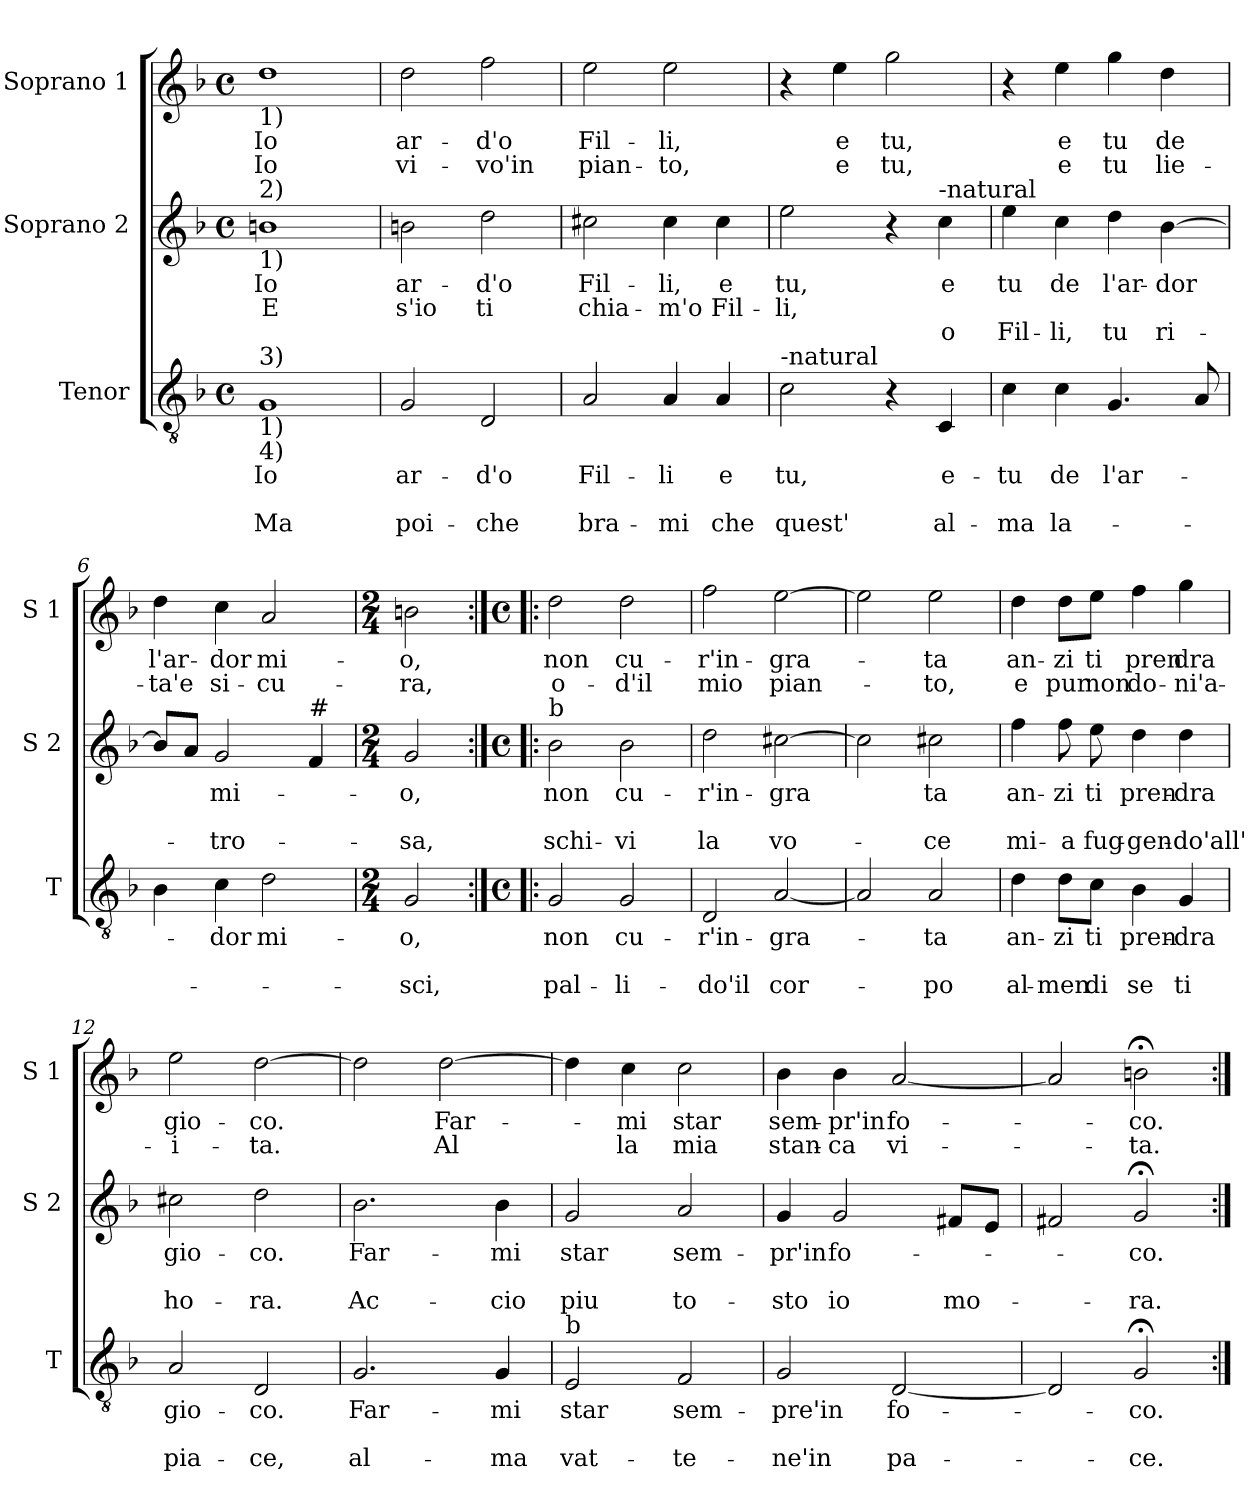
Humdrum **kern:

**kern	**text	**text	**text	**kern	**text	**text	**text	**kern	**text	**text
*part3	*part3	*part3	*part3	*part2	*part2	*part2	*part2	*part1	*part1	*part1
*staff3	*staff3	*staff3	*staff3	*staff2	*staff2	*staff2	*staff2	*staff1	*staff1	*staff1
*I"Tenor	*	*	*	*I"Soprano 2	*	*	*	*I"Soprano 1	*	*
*I'T	*	*	*	*I'S 2	*	*	*	*I'S 1	*	*
*clefGv2	*	*	*	*clefG2	*	*	*	*clefG2	*	*
*k[b-]	*	*	*	*k[b-]	*	*	*	*k[b-]	*	*
*F:	*	*	*	*F:	*	*	*	*F:	*	*
*M4/4	*	*	*	*M4/4	*	*	*	*M4/4	*	*
*met(c)	*	*	*	*met(c)	*	*	*	*met(c)	*	*
=1	=1	=1	=1	=1	=1	=1	=1	=1	=1	=1
!	!	!	!	!	!	!	!	!LO:TX:b:t=1)	!	!
!	!	!	!	!LO:TX:a:t=2)	!	!	!	!	!	!
!	!	!	!	!LO:TX:b:t=1)	!	!	!	!	!	!
!LO:TX:a:t=3)	!	!	!	!	!	!	!	!	!	!
!LO:TX:b:t=1)	!	!	!	!	!	!	!	!	!	!
!LO:TX:b:t=4)	!	!	!	!	!	!	!	!	!	!
!	!LO:LY:b	!	!LO:LY:b	!	!LO:LY:b	!LO:LY:b	!	!	!LO:LY:b	!LO:LY:b
1G	Io	.	Ma	1bn	Io	E	.	1dd	Io	Io
=2	=2	=2	=2	=2	=2	=2	=2	=2	=2	=2
!	!LO:LY:b	!	!LO:LY:b	!	!LO:LY:b	!LO:LY:b	!	!	!LO:LY:b	!LO:LY:b
2G/	ar-	.	poi-	2bn\	ar-	s'io	.	2dd\	ar-	vi-
!	!LO:LY:b	!	!LO:LY:b	!	!LO:LY:b	!LO:LY:b	!	!	!LO:LY:b	!LO:LY:b
2D/	-d'o	.	-che	2dd\	-d'o	ti	.	2ff\	-d'o	-vo'in
=3	=3	=3	=3	=3	=3	=3	=3	=3	=3	=3
!	!LO:LY:b	!	!LO:LY:b	!	!LO:LY:b	!LO:LY:b	!	!	!LO:LY:b	!LO:LY:b
2A/	Fil-	.	bra-	2cc#X\	Fil-	chia-	.	2ee\	Fil-	pian-
!	!LO:LY:b	!	!LO:LY:b	!	!LO:LY:b	!LO:LY:b	!	!	!LO:LY:b	!LO:LY:b
4A/	-li	.	-mi	4cc#\	-li,	-m'o	.	2ee\	-li,	-to,
!	!LO:LY:b	!	!LO:LY:b	!	!LO:LY:b	!LO:LY:b	!	!	!	!
4A/	e	.	che	4cc#\	e	Fil-	.	.	.	.
=4	=4	=4	=4	=4	=4	=4	=4	=4	=4	=4
!LO:TX:a:t=-natural	!	!	!	!	!	!	!	!	!	!
!	!LO:LY:b	!	!LO:LY:b	!	!LO:LY:b	!LO:LY:b	!	!	!	!
2c\	tu,	.	quest'	2ee\	tu,	-li,	.	4r	.	.
!	!	!	!	!	!	!	!	!	!LO:LY:b	!LO:LY:b
.	.	.	.	.	.	.	.	4ee\	e	e
!	!	!	!	!	!	!	!	!	!LO:LY:b	!LO:LY:b
4r	.	.	.	4r	.	.	.	2gg\	tu,	tu,
!	!	!	!	!LO:TX:a:t=-natural	!	!	!	!	!	!
!	!LO:LY:b	!	!LO:LY:b	!	!LO:LY:b	!	!LO:LY:b	!	!	!
4C/	e-	.	al-	4cc\	e	.	o	.	.	.
!!LO:LB:g=z
=5	=5	=5	=5	=5	=5	=5	=5	=5	=5	=5
!	!LO:LY:b	!	!LO:LY:b	!	!LO:LY:b	!	!LO:LY:b	!	!	!
4c\	-tu	.	-ma	4ee\	tu	.	Fil-	4r	.	.
!	!LO:LY:b	!	!LO:LY:b	!	!LO:LY:b	!	!LO:LY:b	!	!LO:LY:b	!LO:LY:b
4c\	de	.	la-	4cc\	de	.	-li,	4ee\	e	e
!	!LO:LY:b	!	!	!	!LO:LY:b	!	!LO:LY:b	!	!LO:LY:b	!LO:LY:b
4.G/	l'ar-	.	.	4dd\	l'ar-	.	tu	4gg\	tu	tu
!	!	!	!	!	!LO:LY:b	!	!LO:LY:b	!	!LO:LY:b	!LO:LY:b
.	.	.	.	[4b-\	-dor	.	ri-	4dd\	de	lie-
8A/	.	.	.	.	.	.	.	.	.	.
=6	=6	=6	=6	=6	=6	=6	=6	=6	=6	=6
!	!	!	!	!	!	!	!	!	!LO:LY:b	!LO:LY:b
4B-\	.	.	.	8b-/L]	.	.	.	4dd\	l'ar-	-ta'e
.	.	.	.	8a/J	.	.	.	.	.	.
!	!LO:LY:b	!	!	!	!LO:LY:b	!	!LO:LY:b	!	!LO:LY:b	!LO:LY:b
4c\	-dor	.	.	2g/	mi-	.	-tro-	4cc\	-dor	si-
!	!LO:LY:b	!	!	!	!	!	!	!	!LO:LY:b	!LO:LY:b
2d\	mi-	.	.	.	.	.	.	2a/	mi-	-cu-
!	!	!	!	!LO:TX:a:t=#	!	!	!	!	!	!
.	.	.	.	4f/	.	.	.	.	.	.
=7	=7	=7	=7	=7	=7	=7	=7	=7	=7	=7
*M2/4	*	*	*	*M2/4	*	*	*	*M2/4	*	*
!	!LO:LY:b	!	!LO:LY:b	!	!LO:LY:b	!	!LO:LY:b	!	!LO:LY:b	!LO:LY:b
2G/	-o,	.	-sci,	2g/	-o,	.	-sa,	2bn\	-o,	-ra,
=8:|!|:	=8:|!|:	=8:|!|:	=8:|!|:	=8:|!|:	=8:|!|:	=8:|!|:	=8:|!|:	=8:|!|:	=8:|!|:	=8:|!|:
*M4/4	*	*	*	*M4/4	*	*	*	*M4/4	*	*
*met(c)	*	*	*	*met(c)	*	*	*	*met(c)	*	*
!	!	!	!	!LO:TX:a:t=b	!	!	!	!	!	!
!	!LO:LY:b	!	!LO:LY:b	!	!LO:LY:b	!	!LO:LY:b	!	!LO:LY:b	!LO:LY:b
2G/	non	.	pal-	2b-\	non	.	schi-	2dd\	non	o-
!	!LO:LY:b	!	!LO:LY:b	!	!LO:LY:b	!	!LO:LY:b	!	!LO:LY:b	!LO:LY:b
2G/	cu-	.	-li-	2b-\	cu-	.	-vi	2dd\	cu-	-d'il
!!LO:PB:g=z
=9	=9	=9	=9	=9	=9	=9	=9	=9	=9	=9
!	!LO:LY:b	!	!LO:LY:b	!	!LO:LY:b	!	!LO:LY:b	!	!LO:LY:b	!LO:LY:b
2D/	-r'in-	.	-do'il	2dd\	-r'in-	.	la	2ff\	-r'in-	mio
!	!LO:LY:b	!	!LO:LY:b	!	!LO:LY:b	!	!LO:LY:b	!	!LO:LY:b	!LO:LY:b
[2A/	-gra-	.	cor-	[2cc#X\	-gra	.	vo-	[2ee\	-gra-	pian-
=10	=10	=10	=10	=10	=10	=10	=10	=10	=10	=10
2A/]	.	.	.	2cc#\]	.	.	.	2ee\]	.	.
!	!LO:LY:b	!	!LO:LY:b	!	!LO:LY:b	!	!LO:LY:b	!	!LO:LY:b	!LO:LY:b
2A/	-ta	.	-po	2cc#X\	ta	.	-ce	2ee\	-ta	-to,
=11	=11	=11	=11	=11	=11	=11	=11	=11	=11	=11
!	!LO:LY:b	!	!LO:LY:b	!	!LO:LY:b	!	!LO:LY:b	!	!LO:LY:b	!LO:LY:b
4d\	an-	.	al-	4ff\	an-	.	mi-	4dd\	an-	e
!	!LO:LY:b	!	!LO:LY:b	!	!LO:LY:b	!	!LO:LY:b	!	!LO:LY:b	!LO:LY:b
8d\L	-zi	.	-men	8ff\	-zi	.	-a	8dd\L	-zi	pur
!	!LO:LY:b	!	!LO:LY:b	!	!LO:LY:b	!	!LO:LY:b	!	!LO:LY:b	!LO:LY:b
8c\J	ti	.	di	8ee\	ti	.	fug-	8ee\J	ti	non
!	!LO:LY:b	!	!LO:LY:b	!	!LO:LY:b	!	!LO:LY:b	!	!LO:LY:b	!LO:LY:b
4B-\	pren-	.	se	4dd\	pren-	.	-gen-	4ff\	pren	do-
!	!LO:LY:b	!	!LO:LY:b	!	!LO:LY:b	!	!LO:LY:b	!	!LO:LY:b	!LO:LY:b
4G/	-dra	.	ti	4dd\	-dra	.	-do'all'	4gg\	dra	-ni'a-
=12	=12	=12	=12	=12	=12	=12	=12	=12	=12	=12
!	!LO:LY:b	!	!LO:LY:b	!	!LO:LY:b	!	!LO:LY:b	!	!LO:LY:b	!LO:LY:b
2A/	gio-	.	pia-	2cc#X\	gio-	.	ho-	2ee\	gio-	-i-
!	!LO:LY:b	!	!LO:LY:b	!	!LO:LY:b	!	!LO:LY:b	!	!LO:LY:b	!LO:LY:b
2D/	-co.	.	-ce,	2dd\	-co.	.	-ra.	[2dd\	-co.	-ta.
!!LO:LB:g=z
=13	=13	=13	=13	=13	=13	=13	=13	=13	=13	=13
!	!LO:LY:b	!	!LO:LY:b	!	!LO:LY:b	!	!LO:LY:b	!	!	!
2.G/	Far-	.	al-	2.b-\	Far-	.	Ac-	2dd\]	.	.
!	!	!	!	!	!	!	!	!	!LO:LY:b	!LO:LY:b
.	.	.	.	.	.	.	.	[2dd\	Far-	Al
!	!LO:LY:b	!	!LO:LY:b	!	!LO:LY:b	!	!LO:LY:b	!	!	!
4G/	-mi	.	-ma	4b-\	-mi	.	-cio	.	.	.
=14	=14	=14	=14	=14	=14	=14	=14	=14	=14	=14
!LO:TX:a:t=b	!	!	!	!	!	!	!	!	!	!
!	!LO:LY:b	!	!LO:LY:b	!	!LO:LY:b	!	!LO:LY:b	!	!	!
2E/	star	.	vat-	2g/	star	.	piu	4dd\]	.	.
!	!	!	!	!	!	!	!	!	!LO:LY:b	!LO:LY:b
.	.	.	.	.	.	.	.	4cc\	-mi	la
!	!LO:LY:b	!	!LO:LY:b	!	!LO:LY:b	!	!LO:LY:b	!	!LO:LY:b	!LO:LY:b
2F/	sem-	.	-te-	2a/	sem-	.	to-	2cc\	star	mia
=15	=15	=15	=15	=15	=15	=15	=15	=15	=15	=15
!	!LO:LY:b	!	!LO:LY:b	!	!LO:LY:b	!	!LO:LY:b	!	!LO:LY:b	!LO:LY:b
2G/	-pre'in	.	-ne'in	4g/	-pr'in	.	-sto	4b-\	sem-	stan-
!	!	!	!	!	!LO:LY:b	!	!LO:LY:b	!	!LO:LY:b	!LO:LY:b
.	.	.	.	2g/	fo-	.	io	4b-\	-pr'in	-ca
!	!LO:LY:b	!	!LO:LY:b	!	!	!	!	!	!LO:LY:b	!LO:LY:b
[2D/	fo-	.	pa-	.	.	.	.	[2a/	fo-	vi-
!	!	!	!	!	!	!	!LO:LY:b	!	!	!
.	.	.	.	8f#X/L	.	.	mo-	.	.	.
.	.	.	.	8e/J	.	.	.	.	.	.
=16	=16	=16	=16	=16	=16	=16	=16	=16	=16	=16
2D/]	.	.	.	2f#X/	.	.	.	2a/]	.	.
!	!LO:LY:b	!	!LO:LY:b	!	!LO:LY:b	!	!LO:LY:b	!	!LO:LY:b	!LO:LY:b
2G;</	-co.	.	-ce.	2g;</	-co.	.	-ra.	2bn;<\	-co.	-ta.
=:|!	=:|!	=:|!	=:|!	=:|!	=:|!	=:|!	=:|!	=:|!	=:|!	=:|!
*-	*-	*-	*-	*-	*-	*-	*-	*-	*-	*-
